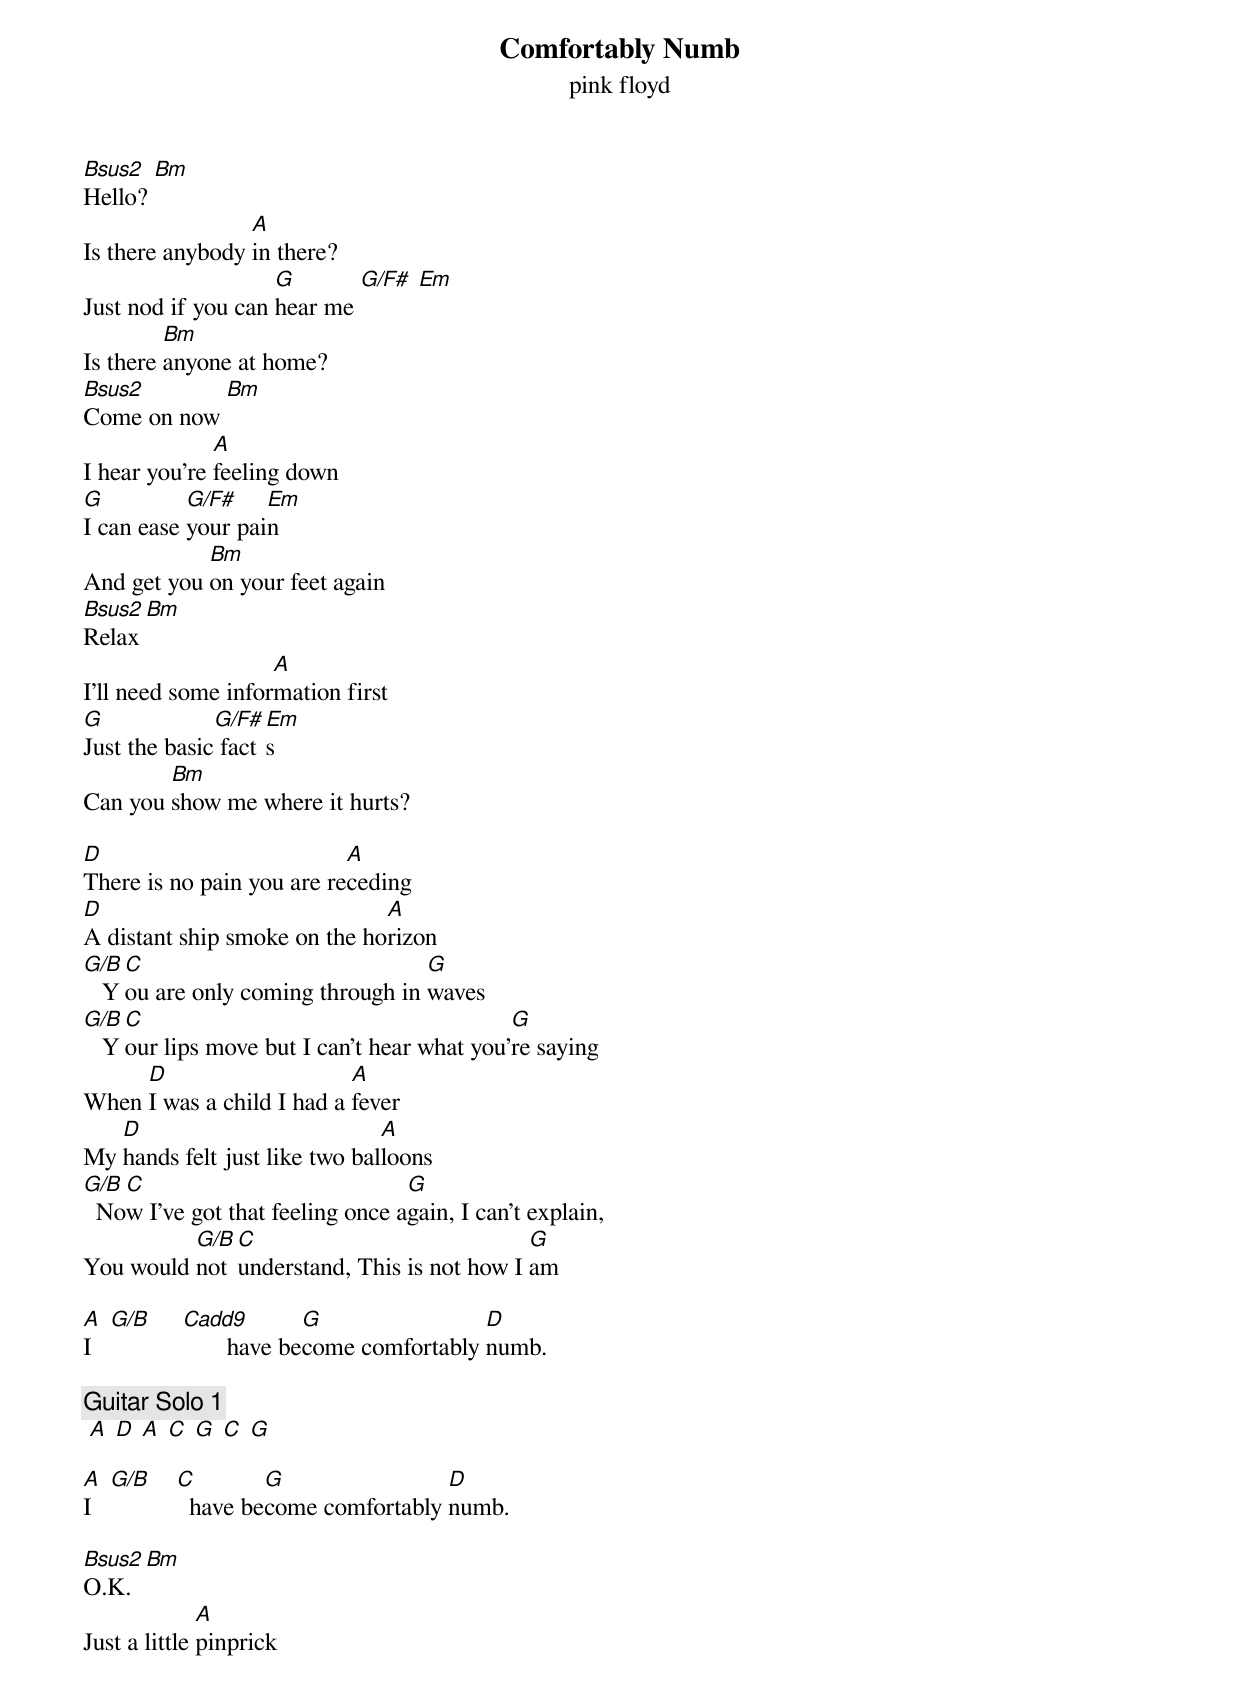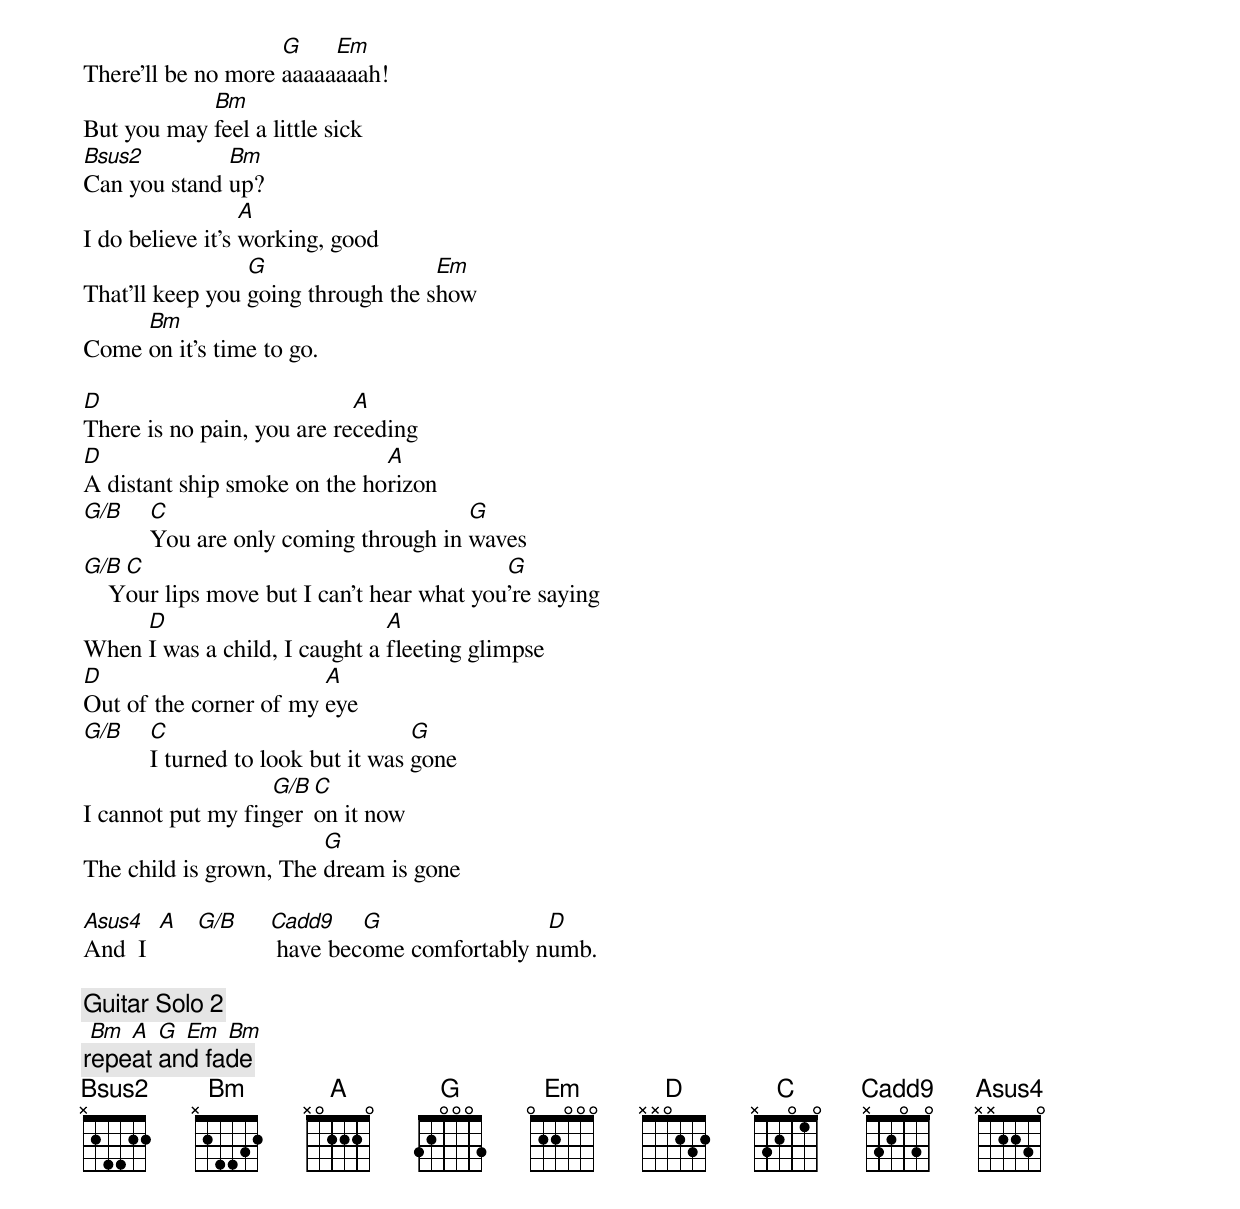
{title: Comfortably Numb}
{subtitle: pink floyd}
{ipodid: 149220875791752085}

[Bsus2]Hello? [Bm]
Is there anybody [A]in there?
Just nod if you can [G]hear me [G/F#] [Em]
Is there [Bm]anyone at home?
[Bsus2]Come on now [Bm]
I hear you're [A]feeling down
[G]I can ease [G/F#]your pai[Em]n
And get you [Bm]on your feet again
[Bsus2]Relax [Bm]
I'll need some infor[A]mation first
[G]Just the basic[G/F#] fact[Em]s
Can you [Bm]show me where it hurts?

[D]There is no pain you are re[A]ceding
[D]A distant ship smoke on the ho[A]rizon
[G/B]   Y[C]ou are only coming through in [G]waves
[G/B]   Y[C]our lips move but I can't hear what you'[G]re saying
When [D]I was a child I had a [A]fever
My [D]hands felt just like two bal[A]loons
[G/B]  No[C]w I've got that feeling once a[G]gain, I can't explain,
You would [G/B]not [C]understand, This is not how I [G]am

[A]I   [G/B]     [Cadd9]       have be[G]come comfortably [D]numb.

{c:Guitar Solo 1}
 [A] [D] [A] [C] [G] [C] [G]

[A]I   [G/B]    [C]  have be[G]come comfortably [D]numb.

[Bsus2]O.K. [Bm]
Just a little [A]pinprick
There'll be no more [G]aaaaa[Em]aaah!
But you may [Bm]feel a little sick
[Bsus2]Can you stand [Bm]up?
I do believe it's [A]working, good
That'll keep you [G]going through the s[Em]how
Come [Bm]on it's time to go.

[D]There is no pain, you are re[A]ceding
[D]A distant ship smoke on the ho[A]rizon
[G/B]    [C]You are only coming through in [G]waves
[G/B]    Y[C]our lips move but I can't hear what you[G]'re saying
When [D]I was a child, I caught a [A]fleeting glimpse
[D]Out of the corner of my [A]eye
[G/B]    [C]I turned to look but it was [G]gone
I cannot put my fin[G/B]ger [C]on it now
The child is grown, The [G]dream is gone

[Asus4]And  I  [A]   [G/B]     [Cadd9] have bec[G]ome comfortably n[D]umb.

{c:Guitar Solo 2}
 [Bm] [A] [G] [Em] [Bm]
{c:repeat and fade}
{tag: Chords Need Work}
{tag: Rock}
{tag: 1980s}
